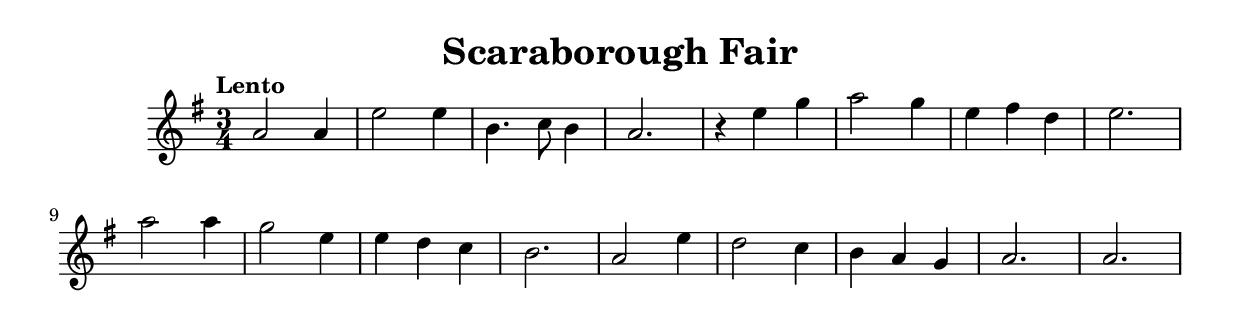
\version "2.18.2"
\header {
  title = "Scaraborough Fair"
}

\book {
  \score {
    \relative c'' {
      \time 3/4
      \clef treble
      \key g \major
      \tempo "Lento"
      \numericTimeSignature
      a2 a4 | e'2 e4 | b4. c8 b4 | a2. |
      r4 e'4 g4 | a2 g4 | e4 fis d | e2. |
      a2 a4 | g2 e4 | e4 d4 c4 | b2. |
      a2 e'4 | d2 c4 | b4 a4 g4 | a2. a2.
    }
    \layout { }
    \midi { \tempo 4 = 100 }
  }
}

